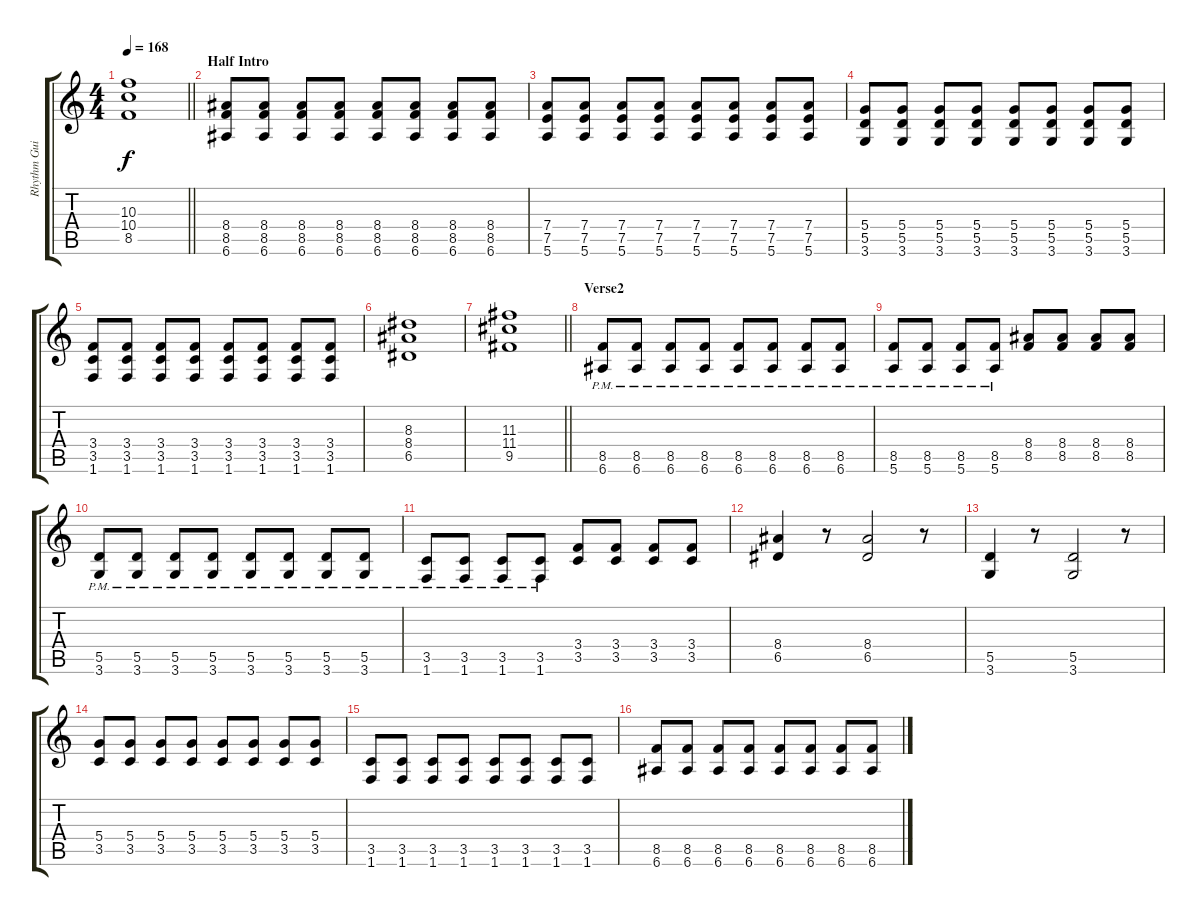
\track ("Rhythm Guitar" "Rhythm Gui") {instrument distortionguitar}
\staff {score tabs}
\tuning (E4 B3 G3 D3 A2 E2) {hide}
\ts (4 4)
\tempo 168
\clef g2
\barLineRight lightlight
\ks c
(10.3 10.4 8.5).1{dy f} |
\section ("" "Half Intro")
(8.4 8.5 6.6).8 (8.4 8.5 6.6).8 (8.4 8.5 6.6).8 (8.4 8.5 6.6).8 (8.4 8.5 6.6).8 (8.4 8.5 6.6).8 (8.4 8.5 6.6).8 (8.4 8.5 6.6).8 |
(7.4 7.5 5.6).8 (7.4 7.5 5.6).8 (7.4 7.5 5.6).8 (7.4 7.5 5.6).8 (7.4 7.5 5.6).8 (7.4 7.5 5.6).8 (7.4 7.5 5.6).8 (7.4 7.5 5.6).8 |
(5.4 5.5 3.6).8 (5.4 5.5 3.6).8 (5.4 5.5 3.6).8 (5.4 5.5 3.6).8 (5.4 5.5 3.6).8 (5.4 5.5 3.6).8 (5.4 5.5 3.6).8 (5.4 5.5 3.6).8 |
(3.4 3.5 1.6).8 (3.4 3.5 1.6).8 (3.4 3.5 1.6).8 (3.4 3.5 1.6).8 (3.4 3.5 1.6).8 (3.4 3.5 1.6).8 (3.4 3.5 1.6).8 (3.4 3.5 1.6).8 |
(8.3 8.4 6.5).1 |
\barLineRight lightlight
(11.3 11.4 9.5).1 |
\section ("" "Verse2")
(8.5{pm} 6.6{pm}).8 (8.5{pm} 6.6{pm}).8 (8.5{pm} 6.6{pm}).8 (8.5{pm} 6.6{pm}).8 (8.5{pm} 6.6{pm}).8 (8.5{pm} 6.6{pm}).8 (8.5{pm} 6.6{pm}).8 (8.5{pm} 6.6{pm}).8 |
(8.5{pm} 5.6{pm}).8 (8.5{pm} 5.6{pm}).8 (8.5{pm} 5.6{pm}).8 (8.5{pm} 5.6{pm}).8 (8.4 8.5).8 (8.4 8.5).8 (8.4 8.5).8 (8.4 8.5).8 |
(5.5{pm} 3.6{pm}).8 (5.5{pm} 3.6{pm}).8 (5.5{pm} 3.6{pm}).8 (5.5{pm} 3.6{pm}).8 (5.5{pm} 3.6{pm}).8 (5.5{pm} 3.6{pm}).8 (5.5{pm} 3.6{pm}).8 (5.5{pm} 3.6{pm}).8 |
(3.5{pm} 1.6{pm}).8 (3.5{pm} 1.6{pm}).8 (3.5{pm} 1.6{pm}).8 (3.5{pm} 1.6{pm}).8 (3.4 3.5).8 (3.4 3.5).8 (3.4 3.5).8 (3.4 3.5).8 |
(8.4 6.5).4 r.8 (8.4 6.5).2 r.8 |
(5.5 3.6).4 r.8 (5.5 3.6).2 r.8 |
(5.4 3.5).8 (5.4 3.5).8 (5.4 3.5).8 (5.4 3.5).8 (5.4 3.5).8 (5.4 3.5).8 (5.4 3.5).8 (5.4 3.5).8 |
(3.5 1.6).8 (3.5 1.6).8 (3.5 1.6).8 (3.5 1.6).8 (3.5 1.6).8 (3.5 1.6).8 (3.5 1.6).8 (3.5 1.6).8 |
(8.5 6.6).8 (8.5 6.6).8 (8.5 6.6).8 (8.5 6.6).8 (8.5 6.6).8 (8.5 6.6).8 (8.5 6.6).8 (8.5 6.6).8
